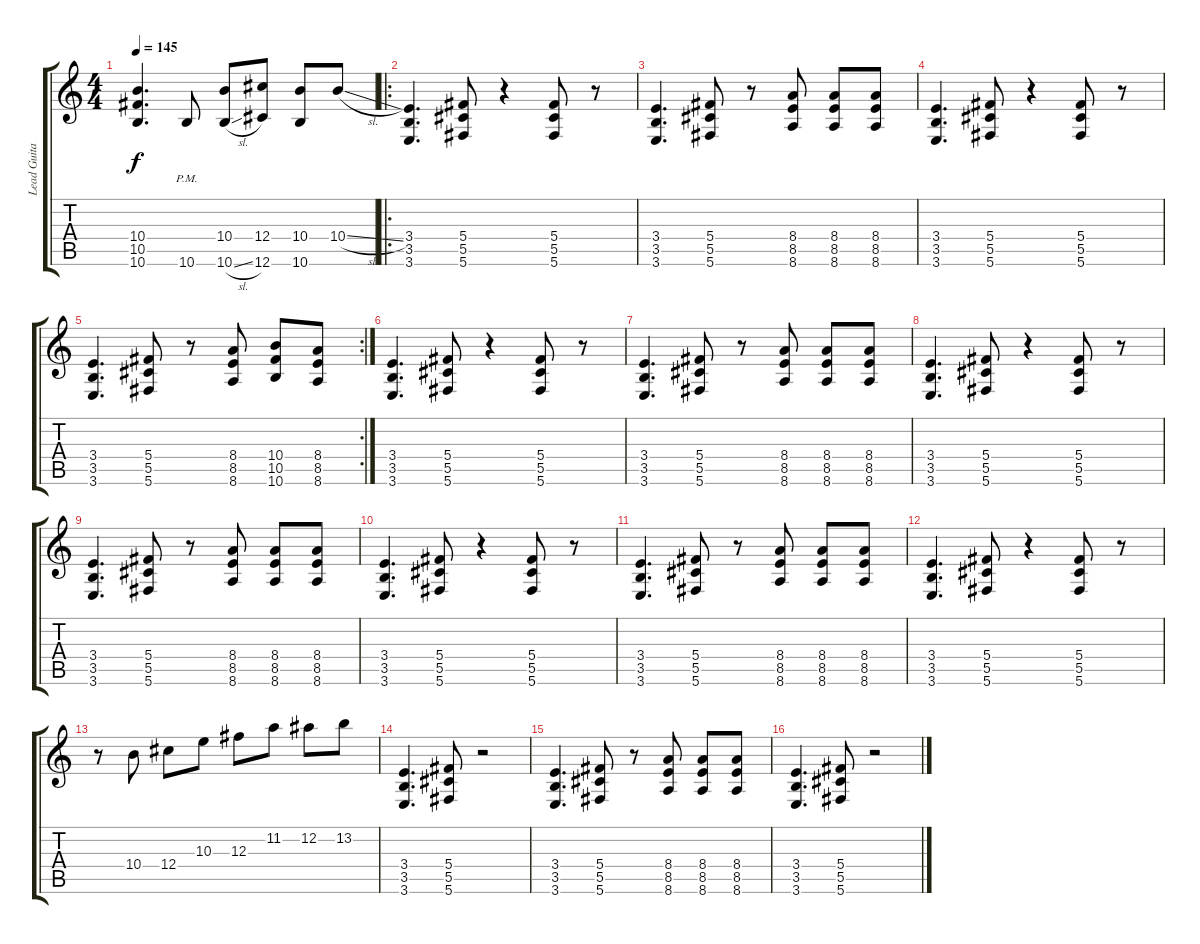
\track ("Lead Guitar" "Lead Guita") {instrument distortionguitar}
\staff {score tabs}
\tuning (Eb4 Bb3 Gb3 Db3 Ab2 Db2) {hide}
\ts (4 4)
\tempo 145
\clef g2
\ks c
(10.4 10.5 10.6).4{d dy f} 10.6{pm}.8 (10.4 10.6{sl}).8 (12.4 12.6).8 (10.4 10.6).8 10.4{sl}.8 |
\ro
(3.4 3.5 3.6).4{d} (5.4 5.5 5.6).8 r.4 (5.4 5.5 5.6).8 r.8 |
(3.4 3.5 3.6).4{d} (5.4 5.5 5.6).8 r.8 (8.4 8.5 8.6).8 (8.4 8.5 8.6).8 (8.4 8.5 8.6).8 |
(3.4 3.5 3.6).4{d} (5.4 5.5 5.6).8 r.4 (5.4 5.5 5.6).8 r.8 |
\rc 2
(3.4 3.5 3.6).4{d} (5.4 5.5 5.6).8 r.8 (8.4 8.5 8.6).8 (10.4 10.5 10.6).8 (8.4 8.5 8.6).8 |
(3.4 3.5 3.6).4{d} (5.4 5.5 5.6).8 r.4 (5.4 5.5 5.6).8 r.8 |
(3.4 3.5 3.6).4{d} (5.4 5.5 5.6).8 r.8 (8.4 8.5 8.6).8 (8.4 8.5 8.6).8 (8.4 8.5 8.6).8 |
(3.4 3.5 3.6).4{d} (5.4 5.5 5.6).8 r.4 (5.4 5.5 5.6).8 r.8 |
(3.4 3.5 3.6).4{d} (5.4 5.5 5.6).8 r.8 (8.4 8.5 8.6).8 (8.4 8.5 8.6).8 (8.4 8.5 8.6).8 |
(3.4 3.5 3.6).4{d} (5.4 5.5 5.6).8 r.4 (5.4 5.5 5.6).8 r.8 |
(3.4 3.5 3.6).4{d} (5.4 5.5 5.6).8 r.8 (8.4 8.5 8.6).8 (8.4 8.5 8.6).8 (8.4 8.5 8.6).8 |
(3.4 3.5 3.6).4{d} (5.4 5.5 5.6).8 r.4 (5.4 5.5 5.6).8 r.8 |
r.8 10.4.8 12.4.8 10.3.8 12.3.8 11.2.8 12.2.8 13.2.8 |
(3.4 3.5 3.6).4{d} (5.4 5.5 5.6).8 r.2 |
(3.4 3.5 3.6).4{d} (5.4 5.5 5.6).8 r.8 (8.4 8.5 8.6).8 (8.4 8.5 8.6).8 (8.4 8.5 8.6).8 |
(3.4 3.5 3.6).4{d} (5.4 5.5 5.6).8 r.2
